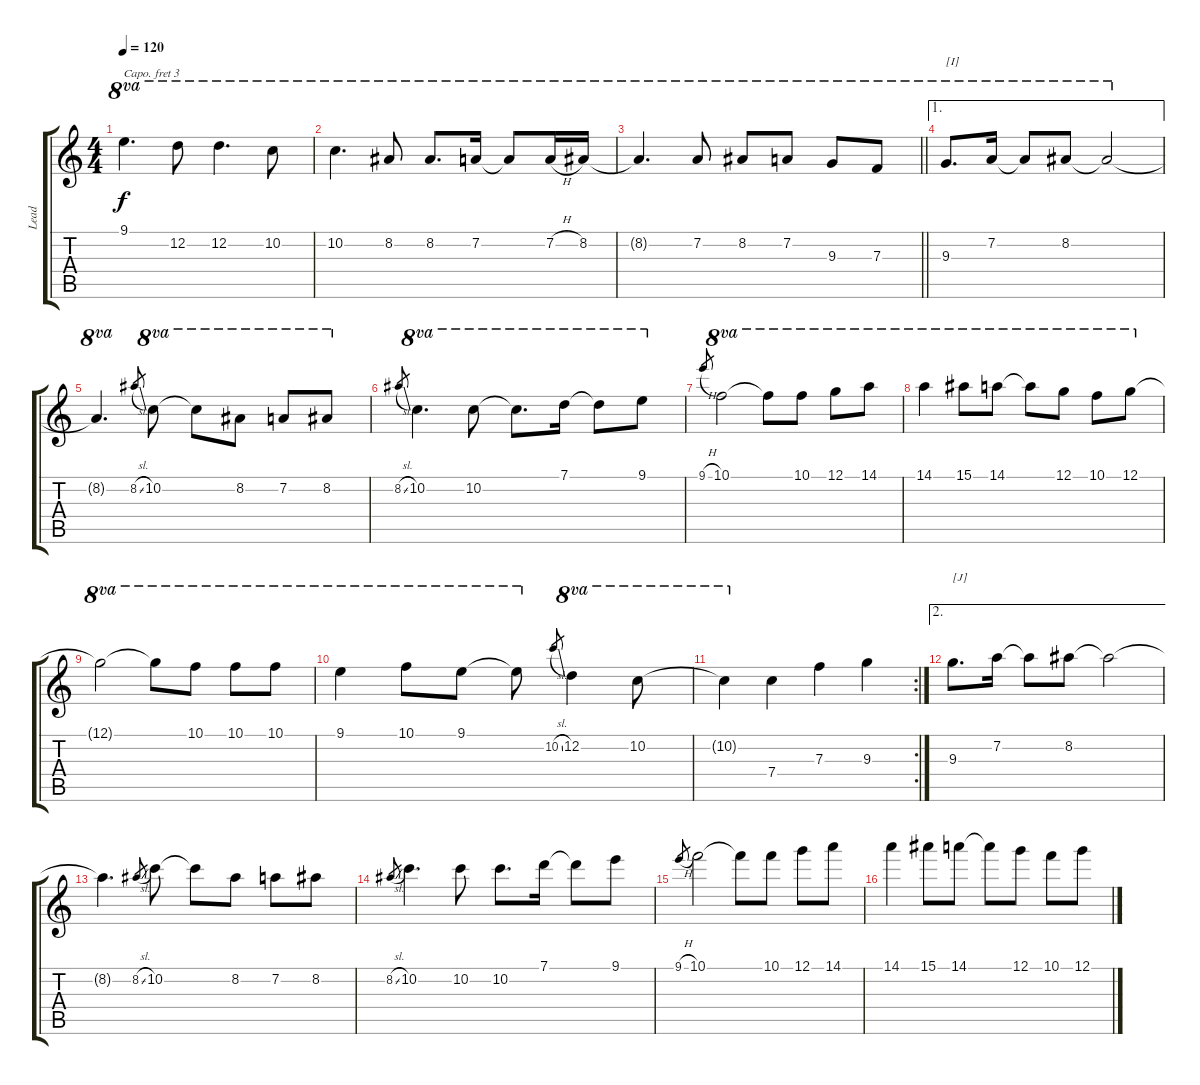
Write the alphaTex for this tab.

\track ("Lead" "Lead") {instrument acousticguitarsteel}
\staff {score tabs}
\capo 3
\tuning (E4 B3 G3 D3 A2 E2) {hide}
\ts (4 4)
\tempo 120
\clef g2
\ks c
9.1.4{d ot 8va dy f} 12.2.8{ot 8va} 12.2.4{d ot 8va} 10.2.8{ot 8va} |
10.2.4{d ot 8va} 8.2.8{ot 8va} 8.2.8{d ot 8va} 7.2.16{ot 8va} 7.2{t}.8{ot 8va} 7.2{h}.16{ot 8va} 8.2.16{ot 8va} |
\barLineRight lightlight
8.2{t}.4{d ot 8va} 7.2.8{ot 8va} 8.2.8{ot 8va} 7.2.8{ot 8va} 9.3.8{ot 8va} 7.3.8{ot 8va} |
\ae 1
9.3.8{d ot 8va txt "[I]"} 7.2.16{ot 8va} 7.2{t}.8{ot 8va} 8.2.8{ot 8va} 8.2{t}.2{ot 8va} |
8.2{t}.4{d ot 8va} 8.2{sl}.8{gr} 10.2.8{ot 8va} 10.2{t}.8{ot 8va} 8.2.8{ot 8va} 7.2.8{ot 8va} 8.2.8{ot 8va} |
8.2{sl}.8{gr} 10.2.4{d ot 8va} 10.2.8{ot 8va} 10.2{t}.8{d ot 8va} 7.1.16{ot 8va} 7.1{t}.8{ot 8va} 9.1.8{ot 8va} |
9.1{h}.8{gr} 10.1.2{ot 8va} 10.1{t}.8{ot 8va} 10.1.8{ot 8va} 12.1.8{ot 8va} 14.1.8{ot 8va} |
14.1.4{ot 8va} 15.1.8{ot 8va} 14.1.8{ot 8va} 14.1{t}.8{ot 8va} 12.1.8{ot 8va} 10.1.8{ot 8va} 12.1.8{ot 8va} |
12.1{t}.2{ot 8va} 12.1{t}.8{ot 8va} 10.1.8{ot 8va} 10.1.8{ot 8va} 10.1.8{ot 8va} |
9.1.4{ot 8va} 10.1.8{ot 8va} 9.1.8{ot 8va} 9.1{t}.8{ot 8va} 10.2{sl}.8{gr} 12.2.4{ot 8va} 10.2.8{ot 8va} |
\rc 2
10.2{t}.4{ot 8va} 7.4.4 7.3.4 9.3.4 |
\ae 2
9.3.8{d txt "[J]"} 7.2.16 7.2{t}.8 8.2.8 8.2{t}.2 |
8.2{t}.4{d} 8.2{sl}.8{gr} 10.2.8 10.2{t}.8 8.2.8 7.2.8 8.2.8 |
8.2{sl}.8{gr} 10.2.4{d} 10.2.8 10.2.8{d} 7.1.16 7.1{t}.8 9.1.8 |
9.1{h}.8{gr} 10.1.2 10.1{t}.8 10.1.8 12.1.8 14.1.8 |
14.1.4 15.1.8 14.1.8 14.1{t}.8 12.1.8 10.1.8 12.1.8
